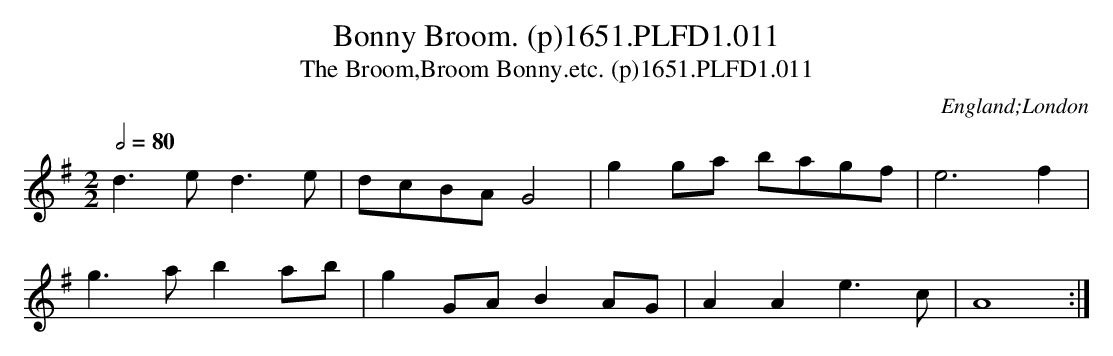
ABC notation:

X:1
T:Bonny Broom. (p)1651.PLFD1.011
T:Broom,Broom Bonny.etc. (p)1651.PLFD1.011, The
M:2/2
L:1/8
Q:1/2=80
O:England;London
K:G
d3 e d3 e|dcBA G4|g2 ga bagf|e6 f2|
g3 a b2 ab|g2 GA B2 AG|A2 A2 e3 c|A8:|
